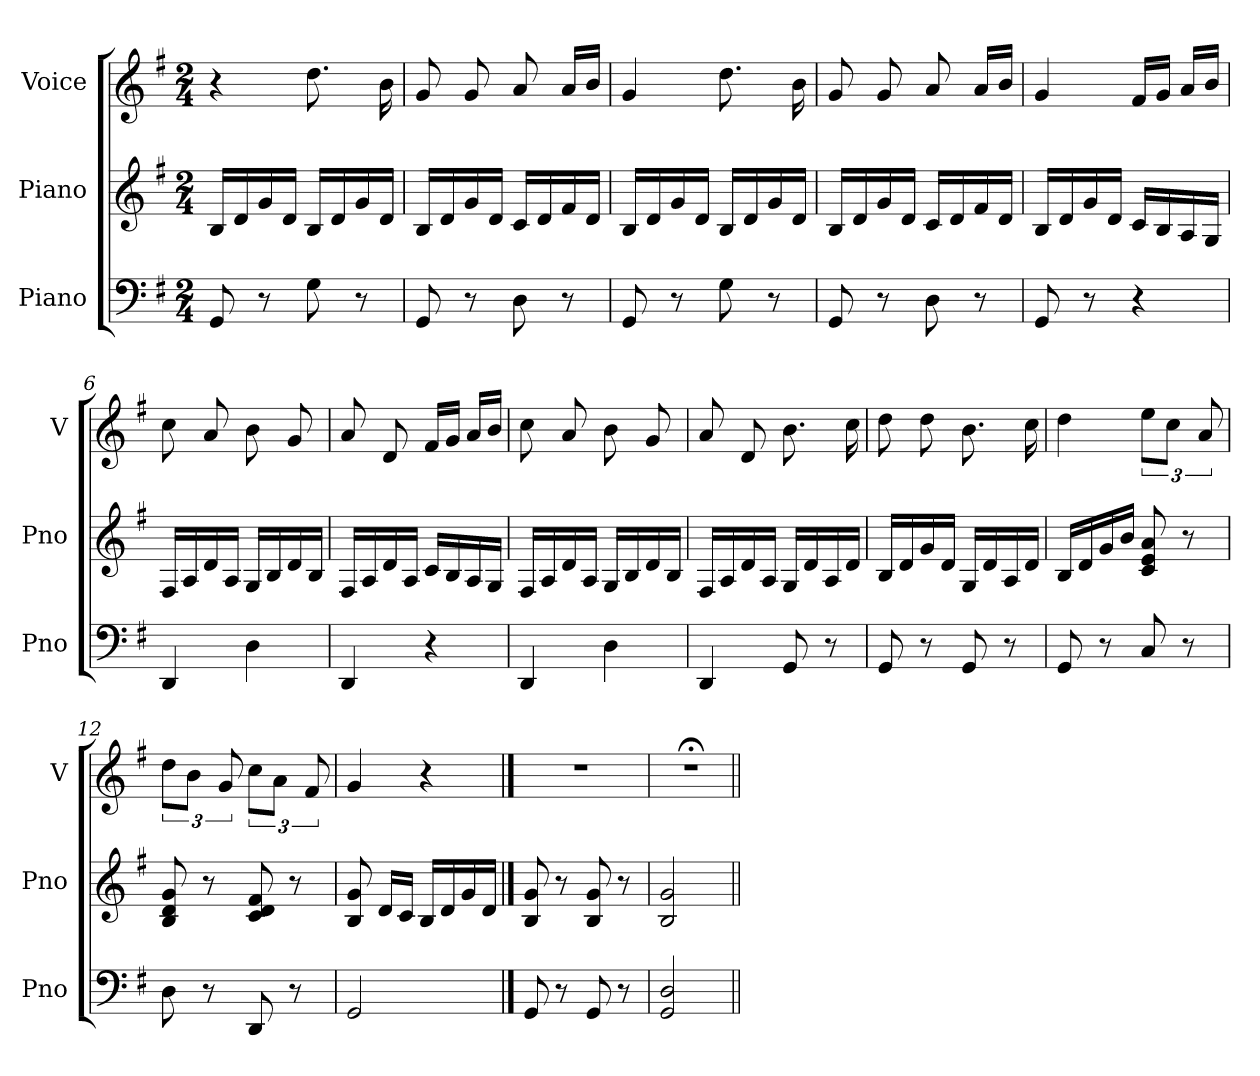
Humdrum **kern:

**kern	**kern	**kern
*part3	*part2	*part1
*staff3	*staff2	*staff1
*I"Piano	*I"Piano	*I"Voice
*I'Pno	*I'Pno	*I'V
*clefF4	*clefG2	*clefG2
*k[f#]	*k[f#]	*k[f#]
*M2/4	*M2/4	*M2/4
*MM80	*MM80	*MM80
=1	=1	=1
8GG/	16B/LL	4r
.	16d/	.
8r	16g/	.
.	16d/JJ	.
8G\	16B/LL	8.dd\
.	16d/	.
8r	16g/	.
.	16d/JJ	16b\
=2	=2	=2
8GG/	16B/LL	8g/
.	16d/	.
8r	16g/	8g/
.	16d/JJ	.
8D\	16c/LL	8a/
.	16d/	.
8r	16f#/	16a/LL
.	16d/JJ	16b/JJ
=3	=3	=3
8GG/	16B/LL	4g/
.	16d/	.
8r	16g/	.
.	16d/JJ	.
8G\	16B/LL	8.dd\
.	16d/	.
8r	16g/	.
.	16d/JJ	16b\
=4	=4	=4
8GG/	16B/LL	8g/
.	16d/	.
8r	16g/	8g/
.	16d/JJ	.
8D\	16c/LL	8a/
.	16d/	.
8r	16f#/	16a/LL
.	16d/JJ	16b/JJ
=5	=5	=5
8GG/	16B/LL	4g/
.	16d/	.
8r	16g/	.
.	16d/JJ	.
4r	16c/LL	16f#/LL
.	16B/	16g/JJ
.	16A/	16a/LL
.	16G/JJ	16b/JJ
!!LO:LB:g=z
=6	=6	=6
4DD/	16F#/LL	8cc\
.	16A/	.
.	16d/	8a/
.	16A/JJ	.
4D\	16G/LL	8b\
.	16B/	.
.	16d/	8g/
.	16B/JJ	.
=7	=7	=7
4DD/	16F#/LL	8a/
.	16A/	.
.	16d/	8d/
.	16A/JJ	.
4r	16c/LL	16f#/LL
.	16B/	16g/JJ
.	16A/	16a/LL
.	16G/JJ	16b/JJ
=8	=8	=8
4DD/	16F#/LL	8cc\
.	16A/	.
.	16d/	8a/
.	16A/JJ	.
4D\	16G/LL	8b\
.	16B/	.
.	16d/	8g/
.	16B/JJ	.
=9	=9	=9
4DD/	16F#/LL	8a/
.	16A/	.
.	16d/	8d/
.	16A/JJ	.
8GG/	16G/LL	8.b\
.	16d/	.
8r	16A/	.
.	16d/JJ	16cc\
!!LO:LB:g=z
=10	=10	=10
8GG/	16B/LL	8dd\
.	16d/	.
8r	16g/	8dd\
.	16d/JJ	.
8GG/	16G/LL	8.b\
.	16d/	.
8r	16A/	.
.	16d/JJ	16cc\
=11	=11	=11
8GG/	16B/LL	4dd\
.	16d/	.
8r	16g/	.
.	16b/JJ	.
8C/	8c/ 8e/ 8a/	12ee\L
.	.	12cc\J
8r	8r	.
.	.	12a/
=12	=12	=12
8D\	8B/ 8d/ 8g/	12dd\L
.	.	12b\J
8r	8r	.
.	.	12g/
8DD/	8c/ 8d/ 8f#/	12cc\L
.	.	12a\J
8r	8r	.
.	.	12f#/
=13	=13	=13
2GG/	8B/ 8g/	4g/
.	16d/LL	.
.	16c/JJ	.
.	16B/LL	4r
.	16d/	.
.	16g/	.
.	16d/JJ	.
==14	==14	==14
8GG/	8B/ 8g/	2r
8r	8r	.
8GG/	8B/ 8g/	.
8r	8r	.
=15	=15	=15
2GG/ 2D/	2B/ 2g/	2r;
=||	=||	=||
*-	*-	*-
